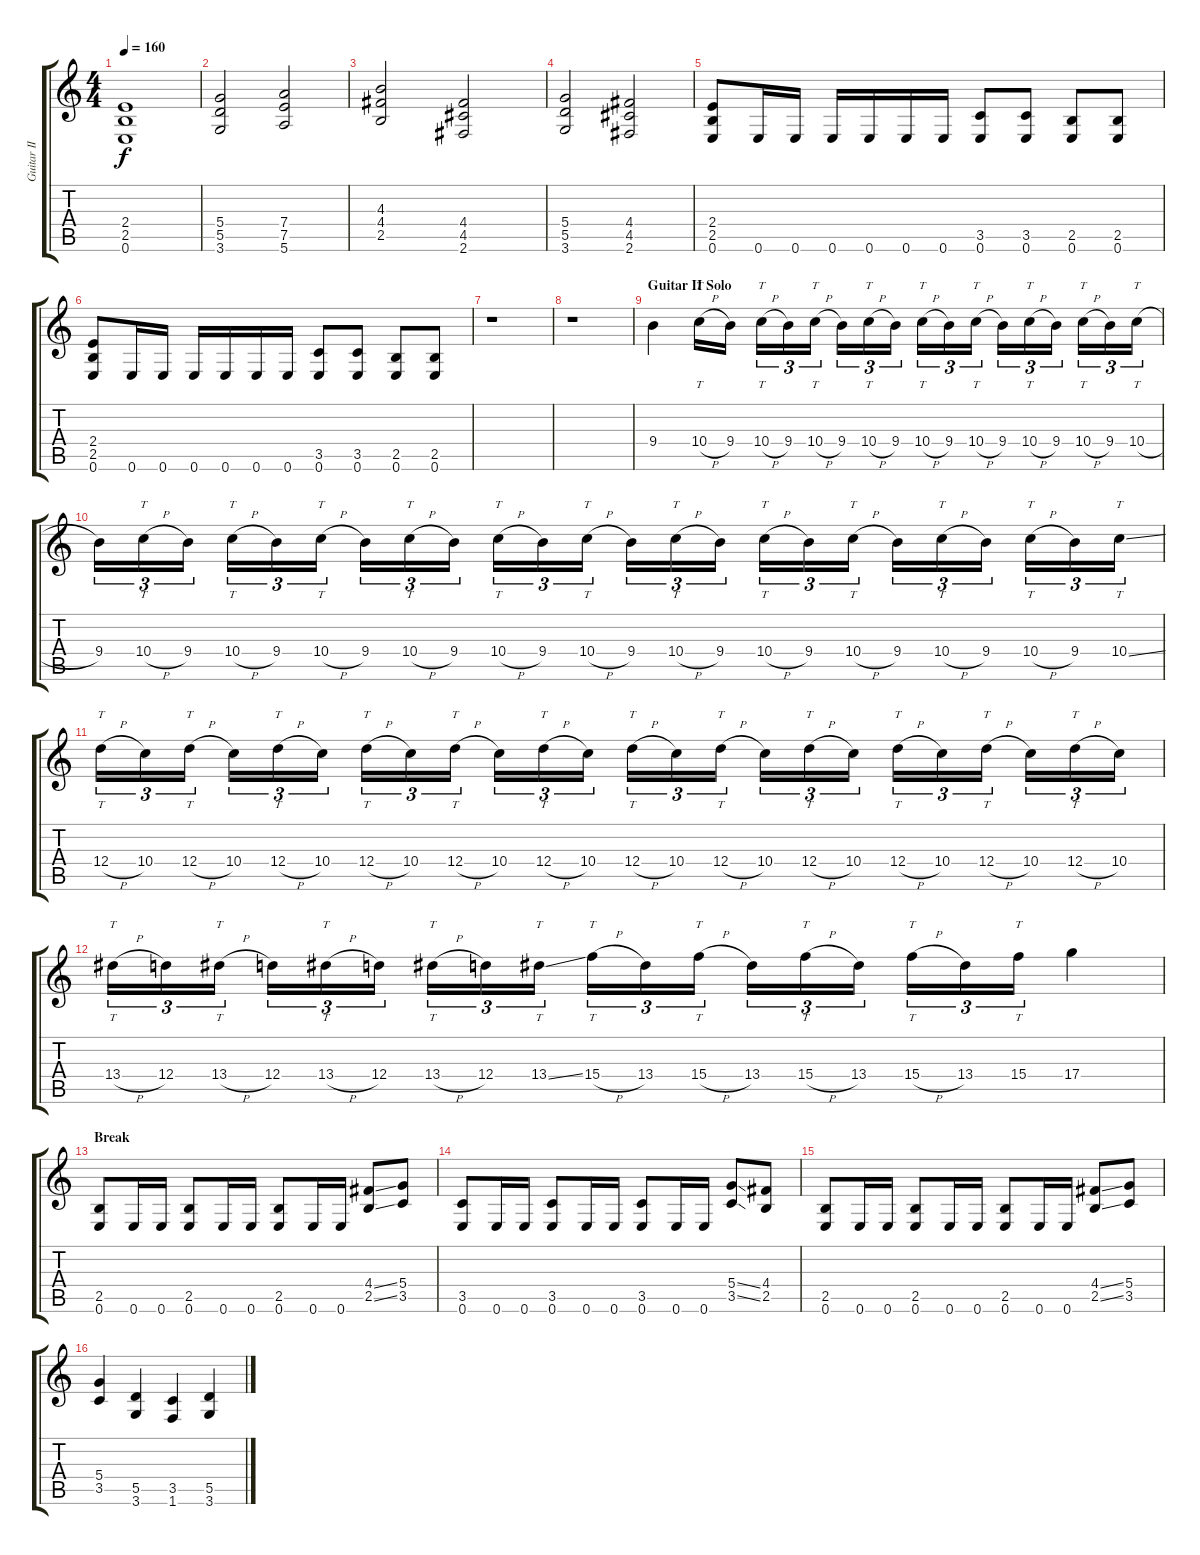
\track ("Guitar II" "Guitar II") {instrument overdrivenguitar}
\staff {score tabs}
\tuning (E4 B3 G3 D3 A2 E2) {hide}
\ts (4 4)
\tempo 160
\clef g2
\ks c
(2.4 2.5 0.6).1{dy f} |
(5.4 5.5 3.6).2 (7.4 7.5 5.6).2 |
(4.3 4.4 2.5).2 (4.4 4.5 2.6).2 |
(5.4 5.5 3.6).2 (4.4 4.5 2.6).2 |
(2.4 2.5 0.6).8 0.6.16 0.6.16 0.6.16 0.6.16 0.6.16 0.6.16 (3.5 0.6).8 (3.5 0.6).8 (2.5 0.6).8 (2.5 0.6).8 |
(2.4 2.5 0.6).8 0.6.16 0.6.16 0.6.16 0.6.16 0.6.16 0.6.16 (3.5 0.6).8 (3.5 0.6).8 (2.5 0.6).8 (2.5 0.6).8 |
r.1 |
r.1 |
\section ("" "Guitar II Solo")
9.4.4{volume 16} 10.4{h}.16{tt} 9.4.16 10.4{h}.16{tt tu (3 2)} 9.4.16{tu (3 2)} 10.4{h}.16{tt tu (3 2)} 9.4.16{tu (3 2)} 10.4{h}.16{tt tu (3 2)} 9.4.16{tu (3 2)} 10.4{h}.16{tt tu (3 2)} 9.4.16{tu (3 2)} 10.4{h}.16{tt tu (3 2)} 9.4.16{tu (3 2)} 10.4{h}.16{tt tu (3 2)} 9.4.16{tu (3 2)} 10.4{h}.16{tt tu (3 2)} 9.4.16{tu (3 2)} 10.4{h}.16{tt tu (3 2)} |
9.4.16{tu (3 2)} 10.4{h}.16{tt tu (3 2)} 9.4.16{tu (3 2)} 10.4{h}.16{tt tu (3 2)} 9.4.16{tu (3 2)} 10.4{h}.16{tt tu (3 2)} 9.4.16{tu (3 2)} 10.4{h}.16{tt tu (3 2)} 9.4.16{tu (3 2)} 10.4{h}.16{tt tu (3 2)} 9.4.16{tu (3 2)} 10.4{h}.16{tt tu (3 2)} 9.4.16{tu (3 2)} 10.4{h}.16{tt tu (3 2)} 9.4.16{tu (3 2)} 10.4{h}.16{tt tu (3 2)} 9.4.16{tu (3 2)} 10.4{h}.16{tt tu (3 2)} 9.4.16{tu (3 2)} 10.4{h}.16{tt tu (3 2)} 9.4.16{tu (3 2)} 10.4{h}.16{tt tu (3 2)} 9.4.16{tu (3 2)} 10.4{ss}.16{tt tu (3 2)} |
12.4{h}.16{tt tu (3 2)} 10.4.16{tu (3 2)} 12.4{h}.16{tt tu (3 2)} 10.4.16{tu (3 2)} 12.4{h}.16{tt tu (3 2)} 10.4.16{tu (3 2)} 12.4{h}.16{tt tu (3 2)} 10.4.16{tu (3 2)} 12.4{h}.16{tt tu (3 2)} 10.4.16{tu (3 2)} 12.4{h}.16{tt tu (3 2)} 10.4.16{tu (3 2)} 12.4{h}.16{tt tu (3 2)} 10.4.16{tu (3 2)} 12.4{h}.16{tt tu (3 2)} 10.4.16{tu (3 2)} 12.4{h}.16{tt tu (3 2)} 10.4.16{tu (3 2)} 12.4{h}.16{tt tu (3 2)} 10.4.16{tu (3 2)} 12.4{h}.16{tt tu (3 2)} 10.4.16{tu (3 2)} 12.4{h}.16{tt tu (3 2)} 10.4.16{tu (3 2)} |
13.4{h}.16{tt tu (3 2)} 12.4.16{tu (3 2)} 13.4{h}.16{tt tu (3 2)} 12.4.16{tu (3 2)} 13.4{h}.16{tt tu (3 2)} 12.4.16{tu (3 2)} 13.4{h}.16{tt tu (3 2)} 12.4.16{tu (3 2)} 13.4{ss}.16{tt tu (3 2)} 15.4{h}.16{tt tu (3 2)} 13.4.16{tu (3 2)} 15.4{h}.16{tt tu (3 2)} 13.4.16{tu (3 2)} 15.4{h}.16{tt tu (3 2)} 13.4.16{tu (3 2)} 15.4{h}.16{tt tu (3 2)} 13.4.16{tu (3 2)} 15.4.16{tt tu (3 2)} 17.4.4 |
\section ("" "Break")
(2.5 0.6).8{volume 13 instrument overdrivenguitar} 0.6.16 0.6.16 (2.5 0.6).8 0.6.16 0.6.16 (2.5 0.6).8 0.6.16 0.6.16 (4.4{ss} 2.5{ss}).8 (5.4 3.5).8 |
(3.5 0.6).8 0.6.16 0.6.16 (3.5 0.6).8 0.6.16 0.6.16 (3.5 0.6).8 0.6.16 0.6.16 (5.4{ss} 3.5{ss}).8 (4.4 2.5).8 |
(2.5 0.6).8 0.6.16 0.6.16 (2.5 0.6).8 0.6.16 0.6.16 (2.5 0.6).8 0.6.16 0.6.16 (4.4{ss} 2.5{ss}).8 (5.4 3.5).8 |
(5.4 3.5).4 (5.5 3.6).4 (3.5 1.6).4 (5.5 3.6).4
